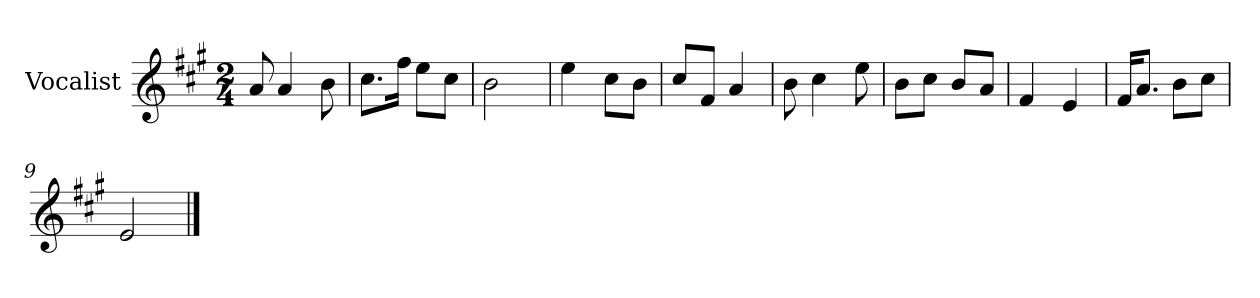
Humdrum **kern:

**kern
*part1
*staff1
*I"Vocalist
*k[f#c#g#]
*A:
*M2/4
=
8a
4a
8b
=1
8.cc#L
16ff#Jk
8eeL
8cc#J
=2
2b
=3
4ee
8cc#L
8bJ
=4
8cc#L
8f#J
4a
=5
8b
4cc#
8ee
=6
8bL
8cc#J
8bL
8aJ
=7
4f#
4e
=8
16f#KL
8.aJ
8bL
8cc#J
=9
2e
==
*-
